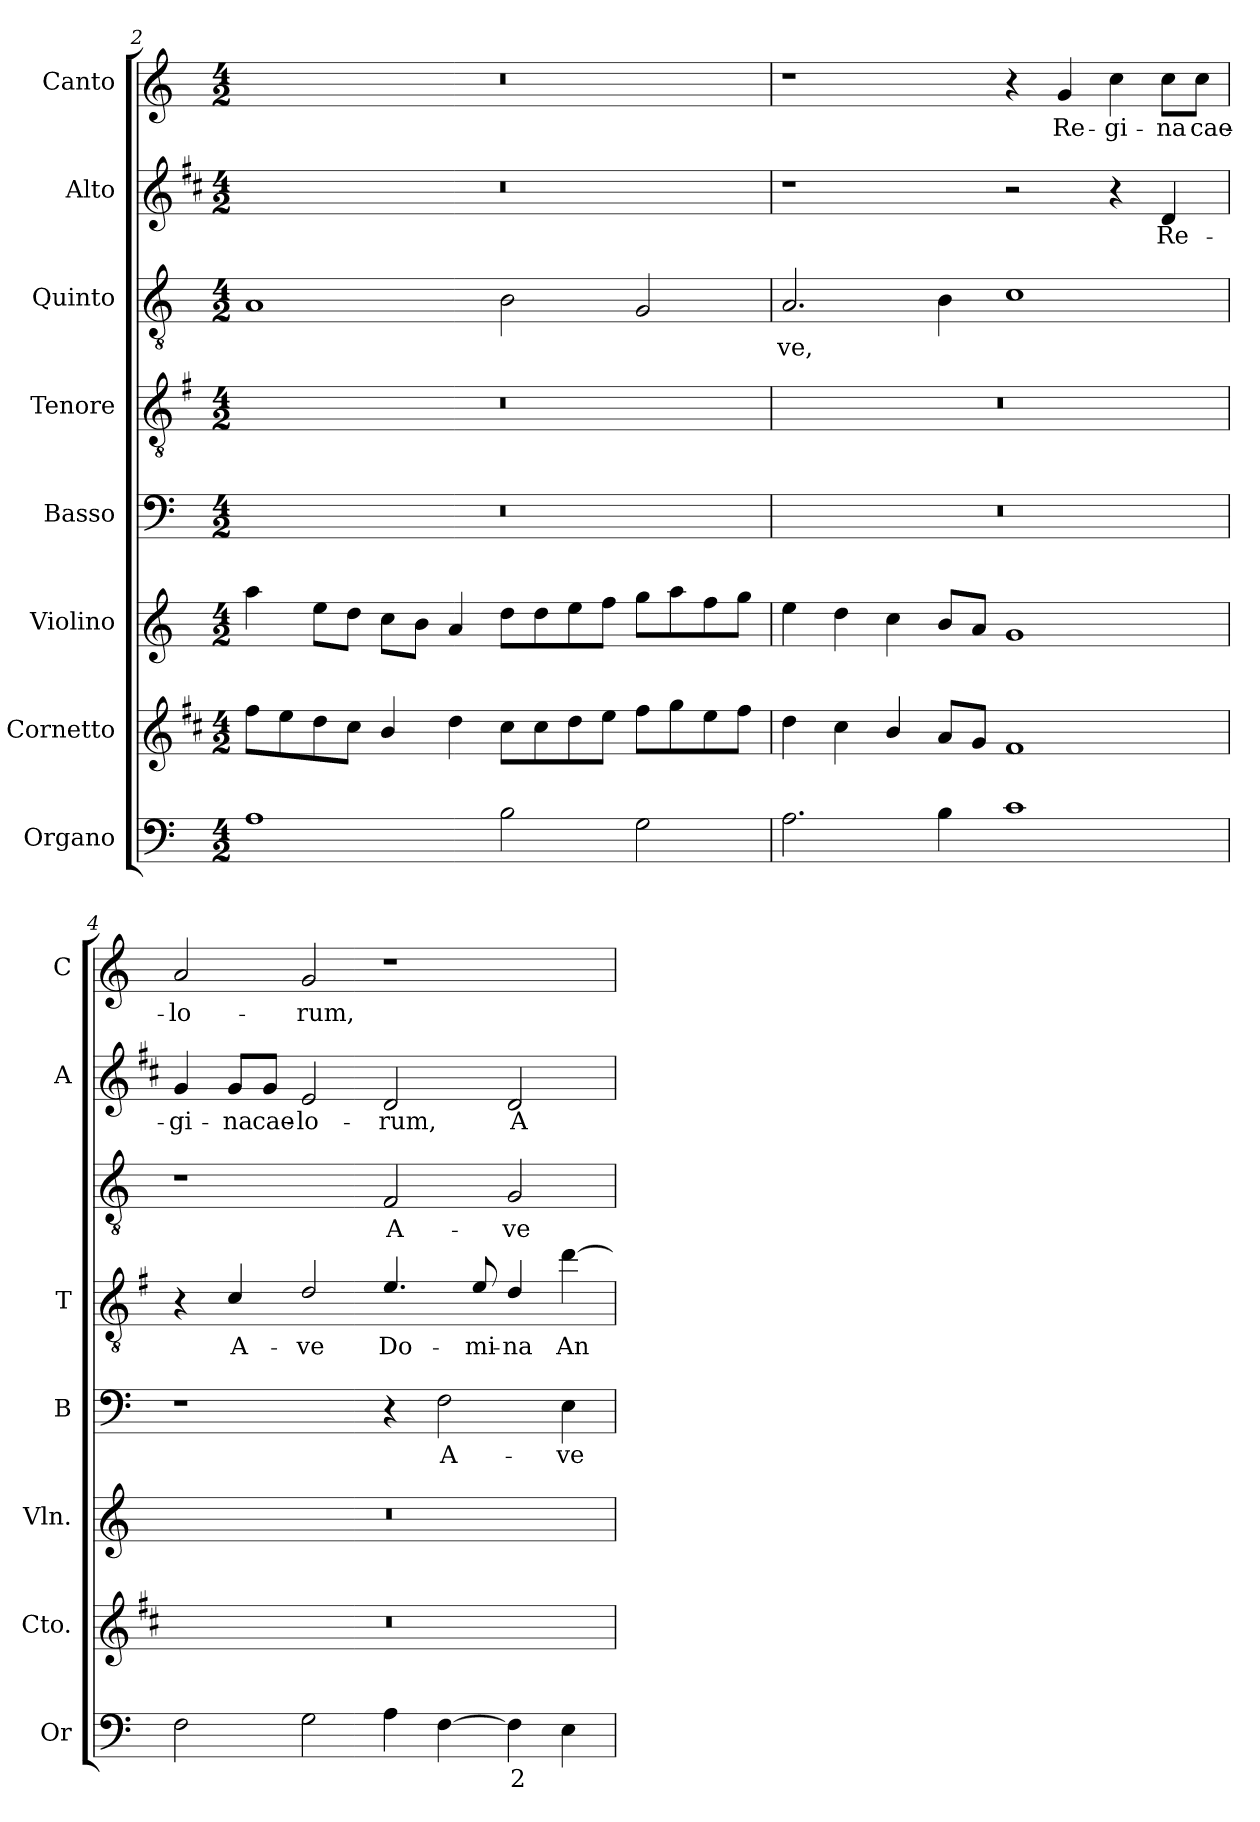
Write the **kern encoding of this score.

**kern	**text	**kern	**kern	**kern	**text	**kern	**text	**kern	**text	**kern	**text	**kern	**text
*part8	*part8	*part7	*part6	*part5	*part5	*part4	*part4	*part3	*part3	*part2	*part2	*part1	*part1
*staff8	*staff8	*staff7	*staff6	*staff5	*staff5	*staff4	*staff4	*staff3	*staff3	*staff2	*staff2	*staff1	*staff1
*I"Organo	*	*I"Cornetto	*I"Violino	*I"Basso	*	*I"Tenore	*	*I"Quinto	*	*I"Alto	*	*I"Canto	*
*I'Or	*	*I'Cto.	*I'Vln.	*I'B	*	*I'T	*	*	*	*I'A	*	*I'C	*
*clefF4	*	*clefG2	*clefG2	*clefF4	*	*clefGv2	*	*clefGv2	*	*clefG2	*	*clefG2	*
*	*	*ITrd1c2	*	*	*	*ITrd4c7	*	*	*	*ITrd1c2	*	*	*
*k[]	*	*k[]	*k[]	*k[]	*	*k[]	*	*k[]	*	*k[]	*	*k[]	*
*C:	*	*C:	*C:	*C:	*	*C:	*	*C:	*	*C:	*	*C:	*
*M4/2	*	*M4/2	*M4/2	*M4/2	*	*M4/2	*	*M4/2	*	*M4/2	*	*M4/2	*
=2	=2	=2	=2	=2	=2	=2	=2	=2	=2	=2	=2	=2	=2
1A	.	8ee\L	4aa\	0r	.	0r	.	1A	.	0r	.	0r	.
.	.	8dd\	.	.	.	.	.	.	.	.	.	.	.
.	.	8cc\	8ee\L	.	.	.	.	.	.	.	.	.	.
.	.	8b\J	8dd\J	.	.	.	.	.	.	.	.	.	.
.	.	4a/	8cc\L	.	.	.	.	.	.	.	.	.	.
.	.	.	8b\J	.	.	.	.	.	.	.	.	.	.
.	.	4cc\	4a/	.	.	.	.	.	.	.	.	.	.
2B\	.	8b\L	8dd\L	.	.	.	.	2B\	.	.	.	.	.
.	.	8b\	8dd\	.	.	.	.	.	.	.	.	.	.
.	.	8cc\	8ee\	.	.	.	.	.	.	.	.	.	.
.	.	8dd\J	8ff\J	.	.	.	.	.	.	.	.	.	.
2G\	.	8ee\L	8gg\L	.	.	.	.	2G/	.	.	.	.	.
.	.	8ff\	8aa\	.	.	.	.	.	.	.	.	.	.
.	.	8dd\	8ff\	.	.	.	.	.	.	.	.	.	.
.	.	8ee\J	8gg\J	.	.	.	.	.	.	.	.	.	.
=3	=3	=3	=3	=3	=3	=3	=3	=3	=3	=3	=3	=3	=3
!	!	!	!	!	!	!	!	!	!LO:LY:b	!	!	!	!
2.A\	.	4cc\	4ee\	0r	.	0r	.	2.A/	-ve,	1r	.	1r	.
.	.	4b\	4dd\	.	.	.	.	.	.	.	.	.	.
.	.	4a/	4cc\	.	.	.	.	.	.	.	.	.	.
4B\	.	8g/L	8b/L	.	.	.	.	4B\	.	.	.	.	.
.	.	8f/J	8a/J	.	.	.	.	.	.	.	.	.	.
1c	.	1e	1g	.	.	.	.	1c	.	2r	.	4r	.
!	!	!	!	!	!	!	!	!	!	!	!	!	!LO:LY:b
.	.	.	.	.	.	.	.	.	.	.	.	4g/	Re-
!	!	!	!	!	!	!	!	!	!	!	!	!	!LO:LY:b
.	.	.	.	.	.	.	.	.	.	4r	.	4cc\	-gi-
!	!	!	!	!	!	!	!	!	!	!	!LO:LY:b	!	!LO:LY:b
.	.	.	.	.	.	.	.	.	.	4c/	Re-	8cc\L	-na
!	!	!	!	!	!	!	!	!	!	!	!	!	!LO:LY:b
.	.	.	.	.	.	.	.	.	.	.	.	8cc\J	cae-
!!LO:LB:g=z
=4	=4	=4	=4	=4	=4	=4	=4	=4	=4	=4	=4	=4	=4
!	!	!	!	!	!	!	!	!	!	!	!LO:LY:b	!	!LO:LY:b
2F\	.	0r	0r	1r	.	4r	.	1r	.	4f/	-gi-	2a/	-lo-
!	!	!	!	!	!	!	!LO:LY:b	!	!	!	!LO:LY:b	!	!
.	.	.	.	.	.	4F/	A-	.	.	8f/L	-na	.	.
!	!	!	!	!	!	!	!	!	!	!	!LO:LY:b	!	!
.	.	.	.	.	.	.	.	.	.	8f/J	cae-	.	.
!	!	!	!	!	!	!	!LO:LY:b	!	!	!	!LO:LY:b	!	!LO:LY:b
2G\	.	.	.	.	.	2G/	-ve	.	.	2d/	-lo-	2g/	-rum,
!	!	!	!	!	!	!	!LO:LY:b	!	!LO:LY:b	!	!LO:LY:b	!	!
4A\	.	.	.	4r	.	4.A/	Do-	2F/	A-	2c/	-rum,	1r	.
!	!	!	!	!	!LO:LY:b	!	!	!	!	!	!	!	!
[4F\	.	.	.	2F\	A-	.	.	.	.	.	.	.	.
!	!	!	!	!	!	!	!LO:LY:b	!	!	!	!	!	!
.	.	.	.	.	.	8A/	-mi-	.	.	.	.	.	.
!	!LO:LY:b	!	!	!	!	!	!LO:LY:b	!	!LO:LY:b	!	!LO:LY:b	!	!
4F\]	2	.	.	.	.	4G/	-na	2G/	-ve	2c/	A-	.	.
!	!	!	!	!	!LO:LY:b	!	!LO:LY:b	!	!	!	!	!	!
4E\	.	.	.	4E\	-ve	[4g\	An-	.	.	.	.	.	.
=	=	=	=	=	=	=	=	=	=	=	=	=	=
*-	*-	*-	*-	*-	*-	*-	*-	*-	*-	*-	*-	*-	*-
